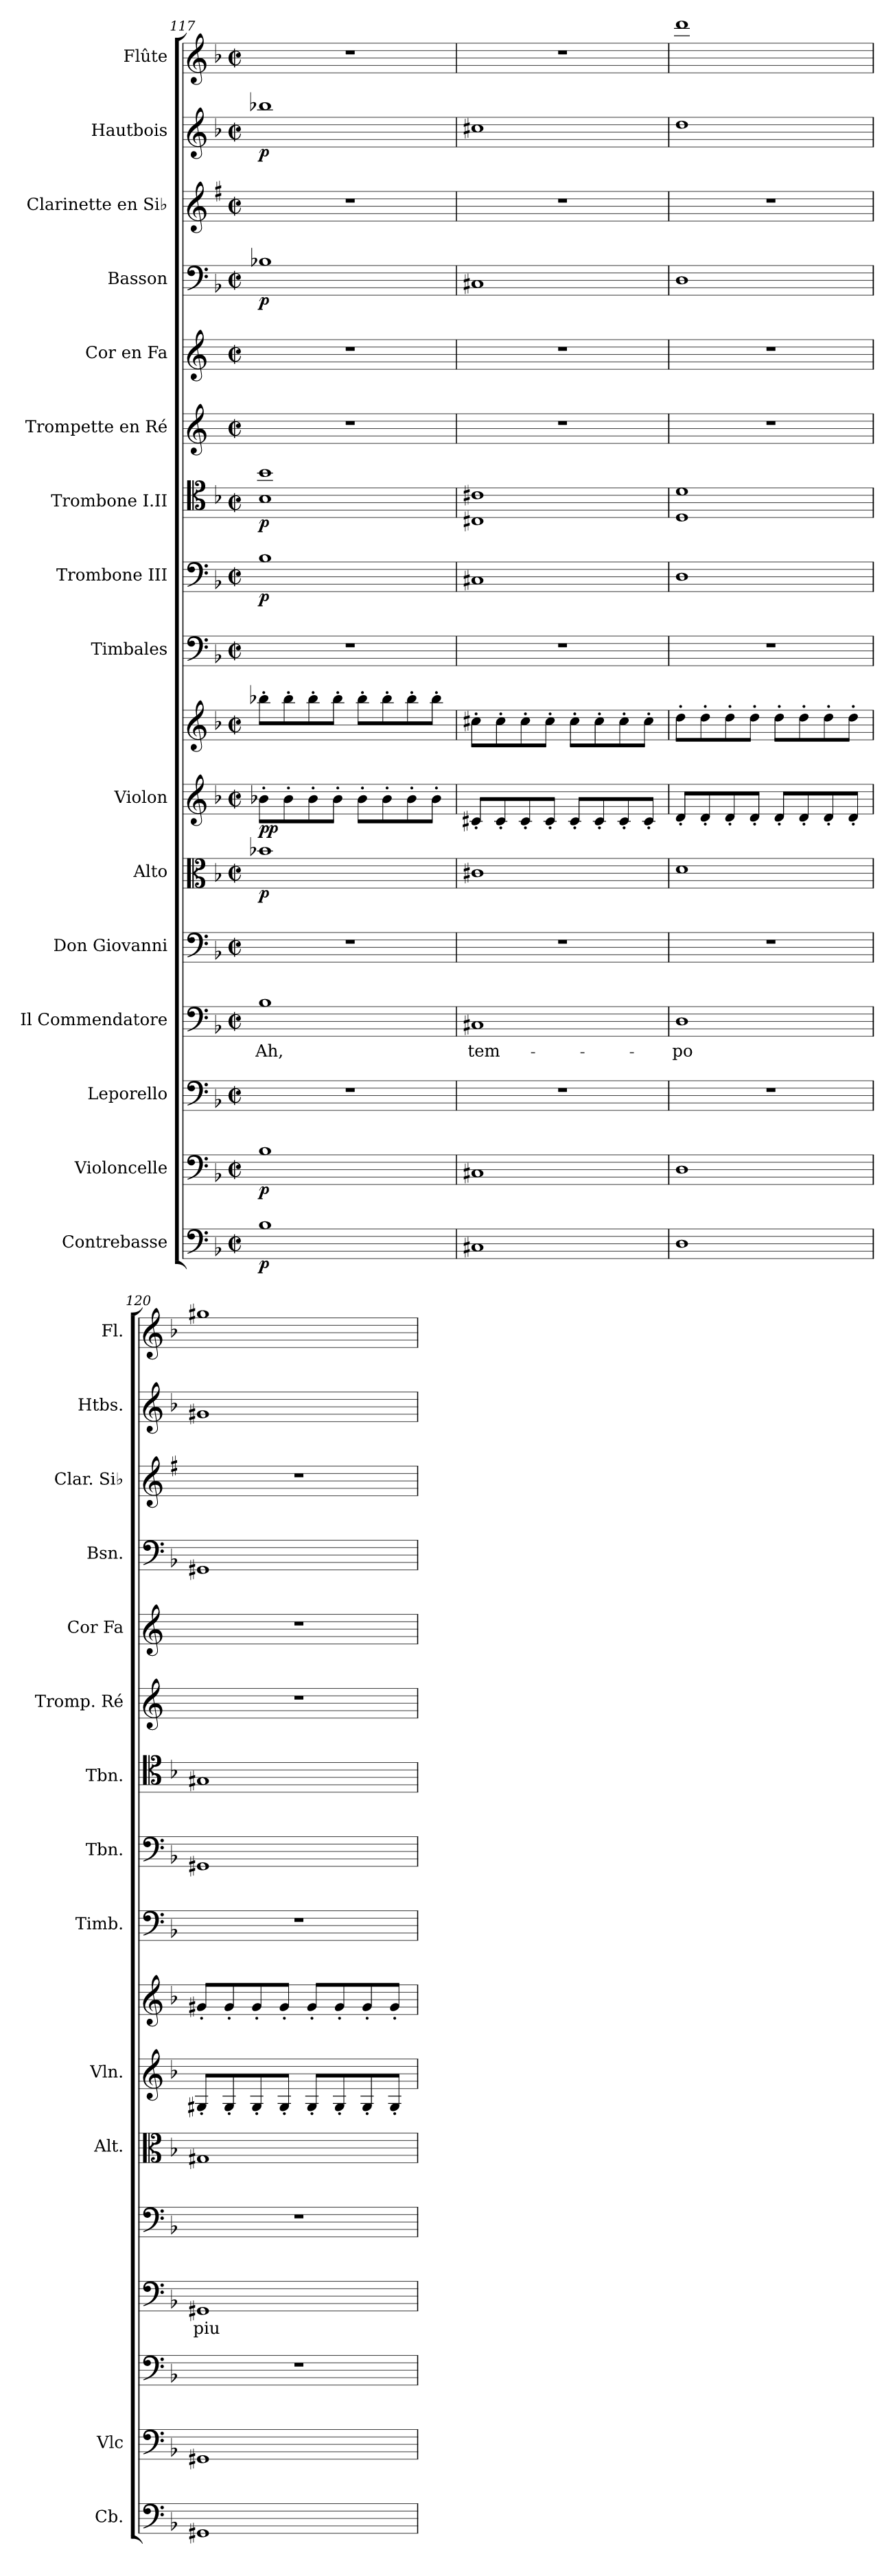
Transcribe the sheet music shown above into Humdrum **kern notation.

**kern	**dynam	**kern	**dynam	**kern	**kern	**text	**kern	**kern	**dynam	**kern	**kern	**dynam	**kern	**kern	**dynam	**kern	**dynam	**kern	**kern	**kern	**dynam	**kern	**kern	**dynam	**kern
*part16	*part16	*part15	*part15	*part14	*part13	*part13	*part12	*part11	*part11	*part10	*part10	*part10	*part9	*part8	*part8	*part7	*part7	*part6	*part5	*part4	*part4	*part3	*part2	*part2	*part1
*staff17	*staff17	*staff16	*staff16	*staff15	*staff14	*staff14	*staff13	*staff12	*staff12	*staff11	*staff10	*staff10/11	*staff9	*staff8	*staff8	*staff7	*staff7	*staff6	*staff5	*staff4	*staff4	*staff3	*staff2	*staff2	*staff1
*I"Contrebasse	*	*I"Violoncelle	*	*I"Leporello	*I"Il Commendatore	*	*I"Don Giovanni	*I"Alto	*	*I"Violon	*	*	*I"Timbales	*I"Trombone III	*	*I"Trombone I.II	*	*I"Trompette en Ré	*I"Cor en Fa	*I"Basson	*	*I"Clarinette en Si♭	*I"Hautbois	*	*I"Flûte
*I'Cb.	*	*I'Vlc	*	*	*	*	*	*I'Alt.	*	*I'Vln.	*	*	*I'Timb.	*I'Tbn.	*	*I'Tbn.	*	*I'Tromp. Ré	*I'Cor Fa	*I'Bsn.	*	*I'Clar. Si♭	*I'Htbs.	*	*I'Fl.
*clefF4	*	*clefF4	*	*clefF4	*clefF4	*	*clefF4	*clefC3	*	*clefG2	*clefG2	*	*clefF4	*clefF4	*	*clefC4	*	*clefG2	*clefG2	*clefF4	*	*clefG2	*clefG2	*	*clefG2
*ITrd7c12	*	*	*	*	*	*	*	*	*	*	*	*	*	*	*	*	*	*ITrd-1c-2	*ITrd4c7	*	*	*ITrd1c2	*	*	*
*k[b-]	*	*k[b-]	*	*k[b-]	*k[b-]	*	*k[b-]	*k[b-]	*	*k[b-]	*k[b-]	*	*k[b-]	*k[b-]	*	*k[b-]	*	*k[f#c#]	*k[b-]	*k[b-]	*	*k[b-]	*k[b-]	*	*k[b-]
*M2/2	*	*M2/2	*	*M2/2	*M2/2	*	*M2/2	*M2/2	*	*M2/2	*M2/2	*	*M2/2	*M2/2	*	*M2/2	*	*M2/2	*M2/2	*M2/2	*	*M2/2	*M2/2	*	*M2/2
*met(c|)	*	*met(c|)	*	*met(c|)	*met(c|)	*	*met(c|)	*met(c|)	*	*met(c|)	*met(c|)	*	*met(c|)	*met(c|)	*	*met(c|)	*	*met(c|)	*met(c|)	*met(c|)	*	*met(c|)	*met(c|)	*	*met(c|)
=117	=117	=117	=117	=117	=117	=117	=117	=117	=117	=117	=117	=117	=117	=117	=117	=117	=117	=117	=117	=117	=117	=117	=117	=117	=117
!	!LO:DY:b	!	!LO:DY:b	!	!	!LO:LY:b	!	!	!LO:DY:b	!	!	!LO:DY:b=2	!	!	!	!	!	!	!	!	!	!	!	!	!
!	!	!	!	!	!	!	!	!	!	!	!	!LO:DY:n=1:b	!	!	!LO:DY:b	!	!LO:DY:b	!	!	!	!LO:DY:b	!	!	!LO:DY:b	!
1BB-	p	1B-	p	1r	1B-	Ah,	1r	1b-X	p	8b-X'\L	8bb-X'\L	p p	1r	1B-	p	1B- 1b-	p	1r	1r	1B-X	p	1r	1bb-X	p	1r
.	.	.	.	.	.	.	.	.	.	8b-'\	8bb-'\	.	.	.	.	.	.	.	.	.	.	.	.	.	.
.	.	.	.	.	.	.	.	.	.	8b-'\	8bb-'\	.	.	.	.	.	.	.	.	.	.	.	.	.	.
.	.	.	.	.	.	.	.	.	.	8b-'\J	8bb-'\J	.	.	.	.	.	.	.	.	.	.	.	.	.	.
.	.	.	.	.	.	.	.	.	.	8b-'\L	8bb-'\L	.	.	.	.	.	.	.	.	.	.	.	.	.	.
.	.	.	.	.	.	.	.	.	.	8b-'\	8bb-'\	.	.	.	.	.	.	.	.	.	.	.	.	.	.
.	.	.	.	.	.	.	.	.	.	8b-'\	8bb-'\	.	.	.	.	.	.	.	.	.	.	.	.	.	.
.	.	.	.	.	.	.	.	.	.	8b-'\J	8bb-'\J	.	.	.	.	.	.	.	.	.	.	.	.	.	.
!!LO:PB:g=z
=118	=118	=118	=118	=118	=118	=118	=118	=118	=118	=118	=118	=118	=118	=118	=118	=118	=118	=118	=118	=118	=118	=118	=118	=118	=118
!	!	!	!	!	!	!LO:LY:b	!	!	!	!	!	!	!	!	!	!	!	!	!	!	!	!	!	!	!
1CC#X	.	1C#X	.	1r	1C#X	tem-	1r	1c#X	.	8c#X'/L	8cc#X'\L	.	1r	1C#X	.	1C#X 1c#X	.	1r	1r	1C#X	.	1r	1cc#X	.	1r
.	.	.	.	.	.	.	.	.	.	8c#'/	8cc#'\	.	.	.	.	.	.	.	.	.	.	.	.	.	.
.	.	.	.	.	.	.	.	.	.	8c#'/	8cc#'\	.	.	.	.	.	.	.	.	.	.	.	.	.	.
.	.	.	.	.	.	.	.	.	.	8c#'/J	8cc#'\J	.	.	.	.	.	.	.	.	.	.	.	.	.	.
.	.	.	.	.	.	.	.	.	.	8c#'/L	8cc#'\L	.	.	.	.	.	.	.	.	.	.	.	.	.	.
.	.	.	.	.	.	.	.	.	.	8c#'/	8cc#'\	.	.	.	.	.	.	.	.	.	.	.	.	.	.
.	.	.	.	.	.	.	.	.	.	8c#'/	8cc#'\	.	.	.	.	.	.	.	.	.	.	.	.	.	.
.	.	.	.	.	.	.	.	.	.	8c#'/J	8cc#'\J	.	.	.	.	.	.	.	.	.	.	.	.	.	.
=119	=119	=119	=119	=119	=119	=119	=119	=119	=119	=119	=119	=119	=119	=119	=119	=119	=119	=119	=119	=119	=119	=119	=119	=119	=119
!	!	!	!	!	!	!LO:LY:b	!	!	!	!	!	!	!	!	!	!	!	!	!	!	!	!	!	!	!
1DD	.	1D	.	1r	1D	-po	1r	1d	.	8d'/L	8dd'\L	.	1r	1D	.	1D 1d	.	1r	1r	1D	.	1r	1dd	.	1ddd
.	.	.	.	.	.	.	.	.	.	8d'/	8dd'\	.	.	.	.	.	.	.	.	.	.	.	.	.	.
.	.	.	.	.	.	.	.	.	.	8d'/	8dd'\	.	.	.	.	.	.	.	.	.	.	.	.	.	.
.	.	.	.	.	.	.	.	.	.	8d'/J	8dd'\J	.	.	.	.	.	.	.	.	.	.	.	.	.	.
.	.	.	.	.	.	.	.	.	.	8d'/L	8dd'\L	.	.	.	.	.	.	.	.	.	.	.	.	.	.
.	.	.	.	.	.	.	.	.	.	8d'/	8dd'\	.	.	.	.	.	.	.	.	.	.	.	.	.	.
.	.	.	.	.	.	.	.	.	.	8d'/	8dd'\	.	.	.	.	.	.	.	.	.	.	.	.	.	.
.	.	.	.	.	.	.	.	.	.	8d'/J	8dd'\J	.	.	.	.	.	.	.	.	.	.	.	.	.	.
=120	=120	=120	=120	=120	=120	=120	=120	=120	=120	=120	=120	=120	=120	=120	=120	=120	=120	=120	=120	=120	=120	=120	=120	=120	=120
!	!	!	!	!	!	!LO:LY:b	!	!	!	!	!	!	!	!	!	!	!	!	!	!	!	!	!	!	!
1GGG#X	.	1GG#X	.	1r	1GG#X	piu	1r	1G#X	.	8G#X'/L	8g#X'/L	.	1r	1GG#X	.	1G#X	.	1r	1r	1GG#X	.	1r	1g#X	.	1gg#X
.	.	.	.	.	.	.	.	.	.	8G#'/	8g#'/	.	.	.	.	.	.	.	.	.	.	.	.	.	.
.	.	.	.	.	.	.	.	.	.	8G#'/	8g#'/	.	.	.	.	.	.	.	.	.	.	.	.	.	.
.	.	.	.	.	.	.	.	.	.	8G#'/J	8g#'/J	.	.	.	.	.	.	.	.	.	.	.	.	.	.
.	.	.	.	.	.	.	.	.	.	8G#'/L	8g#'/L	.	.	.	.	.	.	.	.	.	.	.	.	.	.
.	.	.	.	.	.	.	.	.	.	8G#'/	8g#'/	.	.	.	.	.	.	.	.	.	.	.	.	.	.
.	.	.	.	.	.	.	.	.	.	8G#'/	8g#'/	.	.	.	.	.	.	.	.	.	.	.	.	.	.
.	.	.	.	.	.	.	.	.	.	8G#'/J	8g#'/J	.	.	.	.	.	.	.	.	.	.	.	.	.	.
=	=	=	=	=	=	=	=	=	=	=	=	=	=	=	=	=	=	=	=	=	=	=	=	=	=
*-	*-	*-	*-	*-	*-	*-	*-	*-	*-	*-	*-	*-	*-	*-	*-	*-	*-	*-	*-	*-	*-	*-	*-	*-	*-
